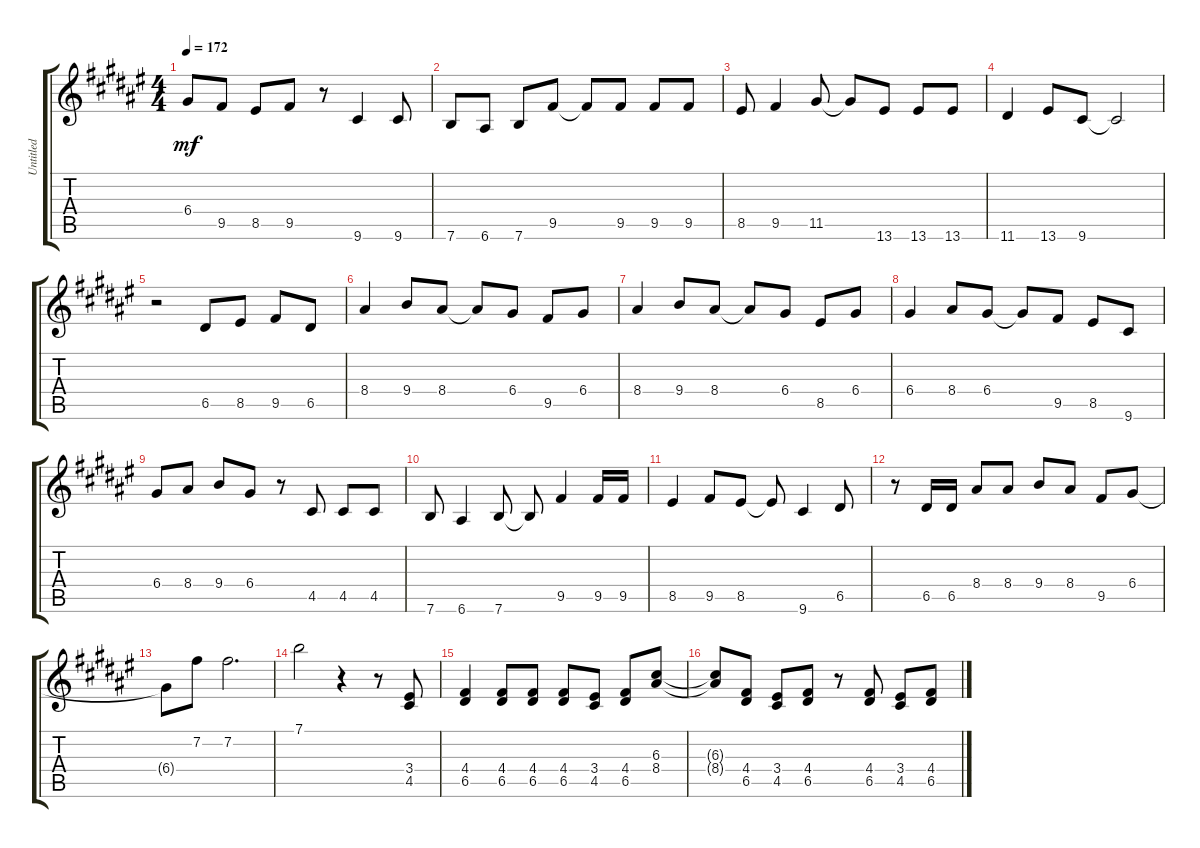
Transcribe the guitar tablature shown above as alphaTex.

\track ("Untitled" "Untitled") {instrument overdrivenguitar}
\staff {score tabs}
\tuning (E4 B3 G3 D3 A2 E2) {hide}
\ts (4 4)
\tempo 172
\clef g2
\ks f#
6.4.8{dy mf} 9.5.8 8.5.8 9.5.8 r.8 9.6.4 9.6.8 |
\ks d#minor
7.6.8 6.6.8 7.6.8 9.5.8 9.5{t}.8 9.5.8 9.5.8 9.5.8 |
8.5.8 9.5.4 11.5.8 11.5{t}.8 13.6.8 13.6.8 13.6.8 |
11.6.4 13.6.8 9.6.8 9.6{t}.2 |
\ks f#
r.2 6.5.8 8.5.8 9.5.8 6.5.8 |
\ks d#minor
8.4.4 9.4.8 8.4.8 8.4{t}.8 6.4.8 9.5.8 6.4.8 |
8.4.4 9.4.8 8.4.8 8.4{t}.8 6.4.8 8.5.8 6.4.8 |
6.4.4 8.4.8 6.4.8 6.4{t}.8 9.5.8 8.5.8 9.6.8 |
\ks f#
6.4.8 8.4.8 9.4.8 6.4.8 r.8 4.5.8 4.5.8 4.5.8 |
\ks d#minor
7.6.8 6.6.4 7.6.8 7.6{t}.8 9.5.4 9.5.16 9.5.16 |
8.5.4 9.5.8 8.5.8 8.5{t}.8 9.6.4 6.5.8 |
r.8 6.5.16 6.5.16 8.4.8 8.4.8 9.4.8 8.4.8 9.5.8 6.4.8 |
\ks f#
6.4{t}.8 7.2.8 7.2.2{d} |
\ks d#minor
7.1.2 r.4 r.8 (3.4 4.5).8 |
(4.4 6.5).4 (4.4 6.5).8 (4.4 6.5).8 (4.4 6.5).8 (3.4 4.5).8 (4.4 6.5).8 (6.3 8.4).8 |
(6.3{t} 8.4{t}).8 (4.4 6.5).8 (3.4 4.5).8 (4.4 6.5).8 r.8 (4.4 6.5).8 (3.4 4.5).8 (4.4 6.5).8
